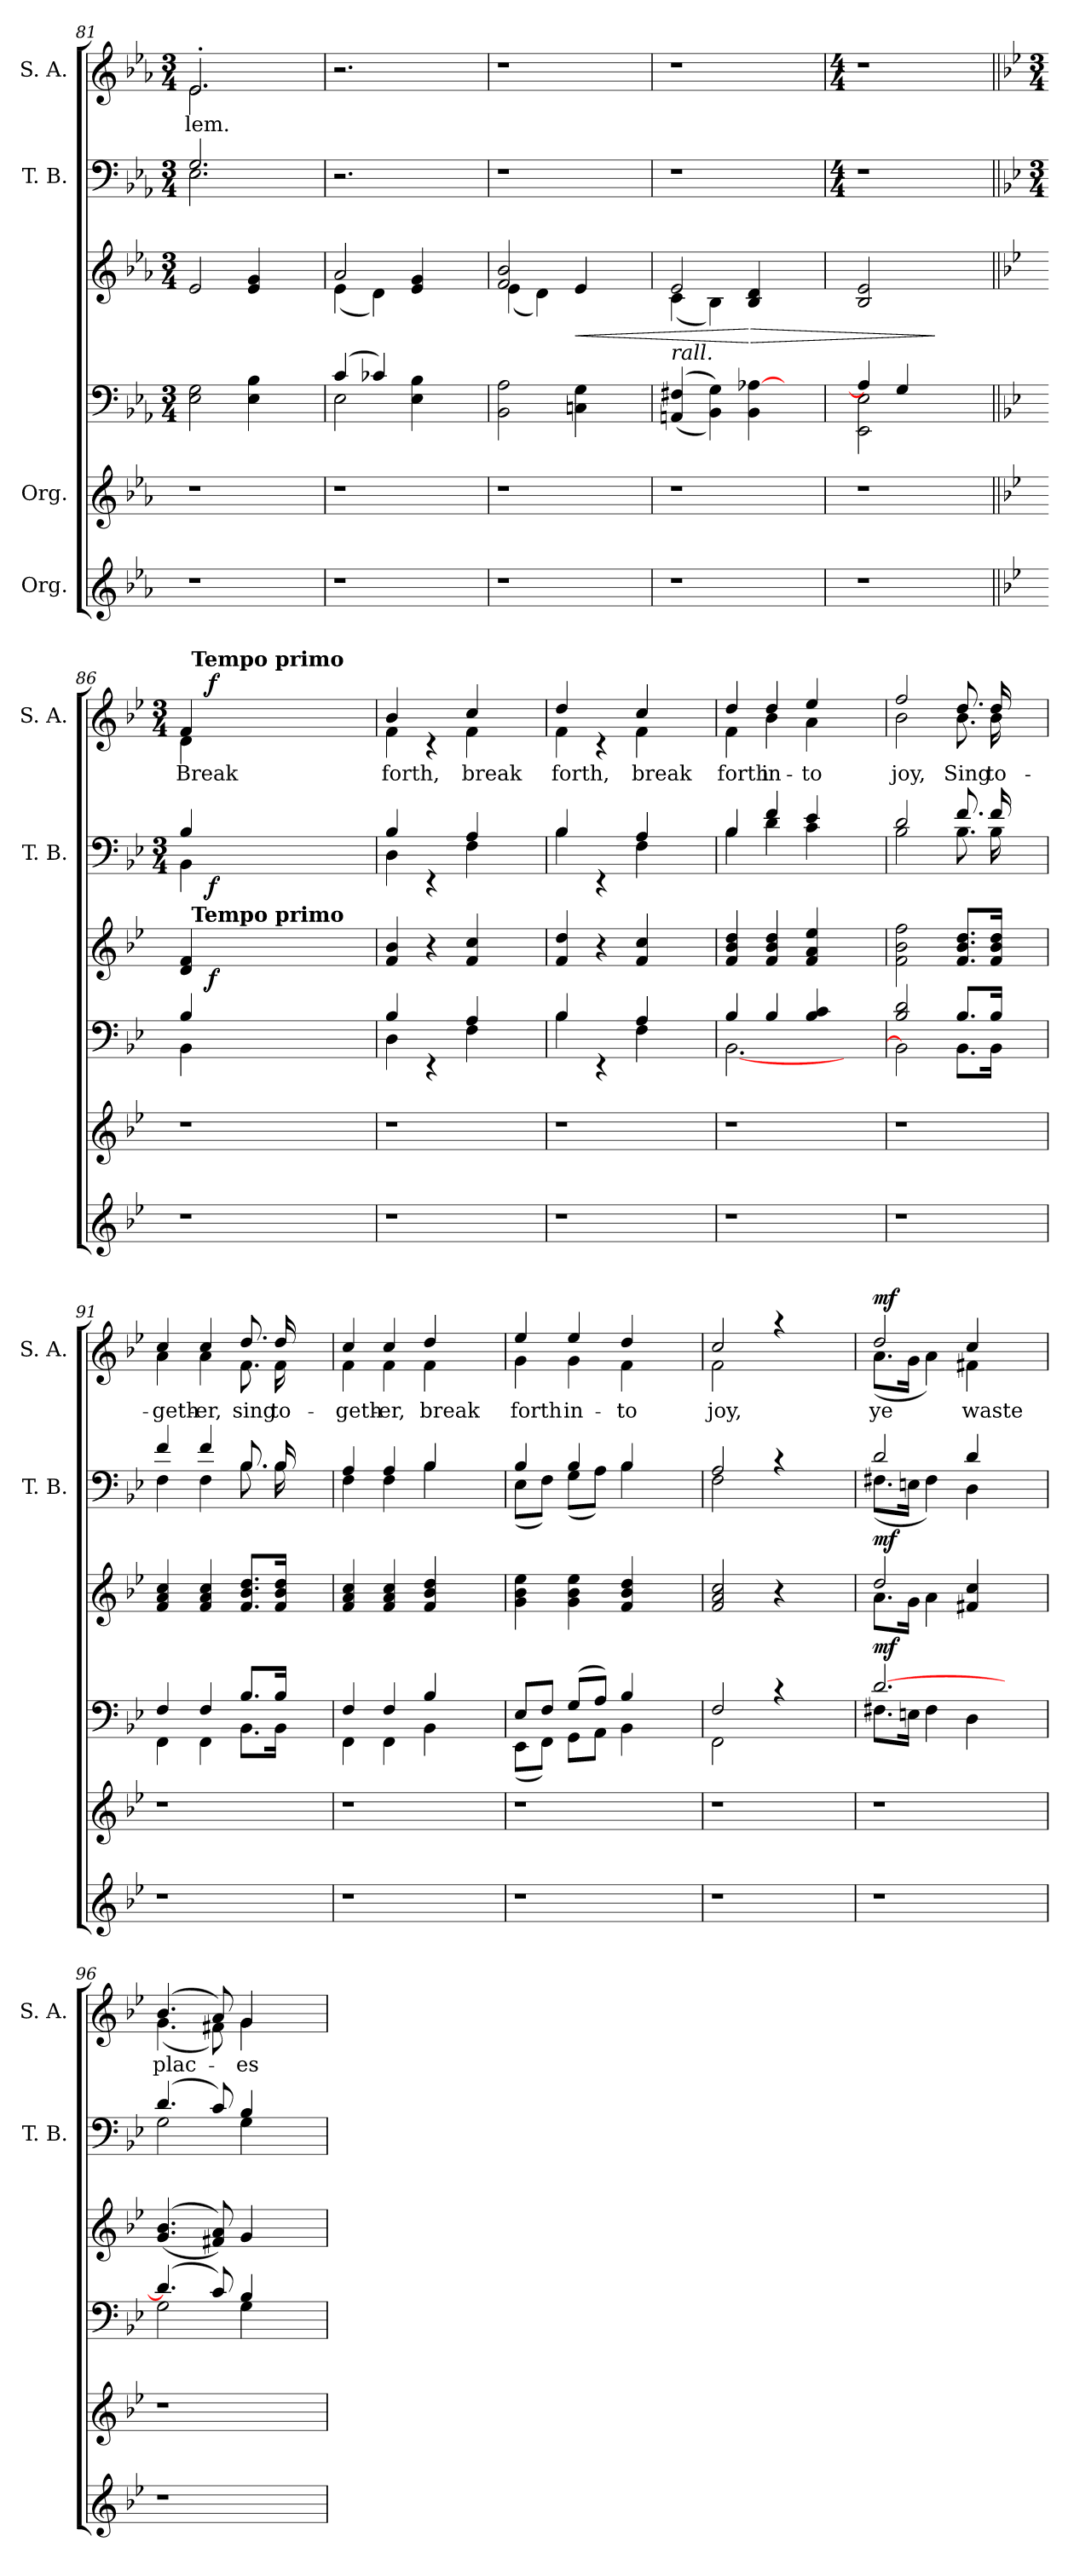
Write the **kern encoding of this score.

**kern	**kern	**kern	**dynam	**kern	**dynam	**kern	**dynam	**kern	**text	**dynam
*part6	*part5	*part4	*part4	*part3	*part3	*part2	*part2	*part1	*part1	*part1
*staff6	*staff5	*staff4	*staff4	*staff3	*staff3	*staff2	*staff2	*staff1	*staff1	*staff1
*I"Org.	*I"Org.	*	*	*	*	*I"T. B.	*	*I"S. A.	*	*
*	*	*	*	*	*	*I'T. B.	*	*I'S. A.	*	*
*clefG2	*clefG2	*clefF4	*	*clefG2	*	*clefF4	*	*clefG2	*	*
*k[b-e-a-]	*k[b-e-a-]	*k[b-e-a-]	*	*k[b-e-a-]	*	*k[b-e-a-]	*	*k[b-e-a-]	*	*
*E-:	*E-:	*E-:	*	*E-:	*	*E-:	*	*E-:	*	*
*	*	*M3/4	*	*M3/4	*	*M3/4	*	*M3/4	*	*
=81	=81	=81	=81	=81	=81	=81	=81	=81	=81	=81
*	*	*	*	*	*	*^	*	*	*	*
!	!	!	!	!	!	!	!	!	!	!LO:LY:b	!
*	*	*	*	*	*	*	*	*	*^	*	*
1r	1r	2E-\ 2G\	.	2e-/	.	2.G/	2.E-\	.	2.e-'>/	2.e-\	-lem.	.
.	.	4E-\ 4B-\	.	4e-/ 4g/	.	.	.	.	.	.	.	.
.	.	4ryy	.	4ryy	.	4ryy	4ryy	.	4ryy	4ryy	.	.
=82	=82	=82	=82	=82	=82	=82	=82	=82	=82	=82	=82	=82
*	*	*^	*	*^	*	*	*	*	*	*	*	*
!	!	!	!	!	!	!	!	!LO:N:vis=1	!	!	!LO:N:vis=1	!	!	!
*	*	*	*	*	*	*	*	*v	*v	*	*	*	*	*
*	*	*	*	*	*	*	*	*	*	*v	*v	*	*
1r	1r	(4c/	2E-\	.	2a-/	(<4e-\	.	2.r	.	2.r	.	.
.	.	4c-X/)	.	.	.	4d\)	.	.	.	.	.	.
.	.	4ryy	4E-\ 4B-\	.	4e-/ 4g/	4ryy	.	.	.	.	.	.
.	.	4ryy	4ryy	.	4ryy	4ryy	.	4ryy	.	4ryy	.	.
=83	=83	=83	=83	=83	=83	=83	=83	=83	=83	=83	=83	=83
!	!	!	!	!	!	!	!	!LO:N:vis=1	!	!LO:N:vis=1	!	!
*	*	*v	*v	*	*	*	*	*	*	*	*	*
1r	1r	2BB-\ 2A-\	.	2f/ 2b-/	(<4e-\	.	2.r	.	2.r	.	.
.	.	.	.	.	4d\)	.	.	.	.	.	.
!	!	!	!	!	!	!LO:HP:b	!	!	!	!	!
.	.	4Cn\ 4G\	.	4e-/	4ryy	<	.	.	.	.	.
.	.	4ryy	.	4ryy	4ryy	.	4ryy	.	4ryy	.	.
=84	=84	=84	=84	=84	=84	=84	=84	=84	=84	=84	=84
!	!	!LO:TX:a:i:t=rall.	!	!	!	!	!	!	!	!	!
!	!	!	!	!	!	!	!LO:N:vis=1	!	!LO:N:vis=1	!	!
1r	1r	((<4AAn/ 4F#X/	.	2e-/	(<4c\	.	2.r	.	2.r	.	.
.	.	4BB-\ 4G\))	.	.	4B-\)	.	.	.	.	.	.
!	!	!	!	!	!	!LO:HP:n=1:b	!	!	!	!	!
.	.	4BB-\ [>4A-X\	.	4B-/ 4d/	4ryy	[ >	.	.	.	.	.
.	.	4ryy	.	4ryy	4ryy	.	4ryy	.	4ryy	.	.
*	*	*	*	*v	*v	*	*	*	*	*	*
=85	=85	=85	=85	=85	=85	=85	=85	=85	=85	=85
*	*	*	*	*	*	*M4/4	*	*M4/4	*	*
*	*	*^	*	*^	*	*	*	*	*	*
!	!	!	!	!	!	!	!	!LO:N:vis=1	!	!LO:N:vis=1	!	!
*	*	*	*	*	*v	*v	*	*	*	*	*	*
1r	1r	4A-/]	2EE-\ 2E-\	.	2B-/ 2e-/	.	1r	.	1r	.	.
.	.	4G/	.	.	.	.	.	.	.	.	.
.	.	2ryy	2ryy	.	2ryy	]	.	.	.	.	.
!!LO:LB:g=z
=86||	=86||	=86||	=86||	=86||	=86||	=86||	=86||	=86||	=86||	=86||	=86||
*k[b-e-]	*k[b-e-]	*k[b-e-]	*	*	*k[b-e-]	*	*k[b-e-]	*	*k[b-e-]	*	*
*B-:	*B-:	*B-:	*	*	*B-:	*	*B-:	*	*B-:	*	*
*	*	*	*	*	*	*	*M3/4	*	*M3/4	*	*
*	*	*	*	*	*	*	*^	*	*	*	*
!	!	!	!	!	!	!	!	!	!	!	!LO:LY:b	!
*	*	*	*	*	*^	*	*	*^	*	*^	*	*
*	*	*	*	*	*	*^	*	*	*	*	*	*	*^	*	*
*	*	*	*	*	*	*	*	*	*	*	*	*	*	*	*^	*	*
1r	1r	4B-/	4BB-\	.	4d/ 4f/	16.ryy	32ryy	.	4B-/	4BB-\	16.ryy	.	4f/	4d\	16.ryy	32ryy	Break	.
!	!	!	!	!	!	!	!	!	!	!	!	!	!	!	!	!LO:TX:a:B:t=Tempo primo	!	!
!	!	!	!	!	!	!	!LO:TX:a:B:t=Tempo primo	!	!	!	!	!	!	!	!	!	!	!
.	.	.	.	.	.	.	2ryy	.	.	.	.	.	.	.	.	2ryy	.	.
!	!	!	!	!	!	!	!	!LO:DY:b	!	!	!	!LO:DY:b	!	!	!	!	!	!LO:DY:a
.	.	.	.	.	.	2ryy	.	f	.	.	2ryy	f	.	.	2ryy	.	.	f
.	.	2.ryy	2.ryy	.	2.ryy	.	.	.	2.ryy	2.ryy	.	.	2.ryy	2.ryy	.	.	.	.
.	.	.	.	.	.	.	4...ryy	.	.	.	.	.	.	.	.	4...ryy	.	.
.	.	.	.	.	.	4ryy	.	.	.	.	4ryy	.	.	.	4ryy	.	.	.
.	.	.	.	.	.	8ryy	.	.	.	.	8ryy	.	.	.	8ryy	.	.	.
.	.	.	.	.	.	32ryy	.	.	.	.	32ryy	.	.	.	32ryy	.	.	.
=87	=87	=87	=87	=87	=87	=87	=87	=87	=87	=87	=87	=87	=87	=87	=87	=87	=87	=87
!	!	!	!	!	!	!	!	!	!	!	!	!	!	!	!	!	!LO:LY:b	!
*	*	*	*	*	*v	*v	*v	*	*	*	*	*	*	*v	*v	*v	*	*
*	*	*	*	*	*	*	*	*v	*v	*	*	*	*	*
1r	1r	4B-/	4D\	.	4f/ 4b-/	.	4B-/	4D\	.	4b-/	4f\	forth,	.
.	.	4ryy	4rEE	.	4r	.	4ryy	4rEE	.	4ryy	4rc	.	.
!	!	!	!	!	!	!	!	!	!	!	!	!LO:LY:b	!
.	.	4A/	4F\	.	4f/ 4cc/	.	4A/	4F\	.	4cc/	4f\	break	.
.	.	4ryy	4ryy	.	4ryy	.	4ryy	4ryy	.	4ryy	4ryy	.	.
=88	=88	=88	=88	=88	=88	=88	=88	=88	=88	=88	=88	=88	=88
!	!	!	!	!	!	!	!	!	!	!	!	!LO:LY:b	!
1r	1r	4B-/	4B-\	.	4f/ 4dd/	.	4B-/	4B-\	.	4dd/	4f\	forth,	.
.	.	4ryy	4rEE	.	4r	.	4ryy	4rEE	.	4ryy	4rc	.	.
!	!	!	!	!	!	!	!	!	!	!	!	!LO:LY:b	!
.	.	4A/	4F\	.	4f/ 4cc/	.	4A/	4F\	.	4cc/	4f\	break	.
.	.	4ryy	4ryy	.	4ryy	.	4ryy	4ryy	.	4ryy	4ryy	.	.
=89	=89	=89	=89	=89	=89	=89	=89	=89	=89	=89	=89	=89	=89
!	!	!	!	!	!	!	!	!	!	!	!	!LO:LY:b	!
1r	1r	4B-/	[<2.BB-\	.	4f/ 4b-/ 4dd/	.	4B-/	4B-\	.	4dd/	4f\	forth	.
!	!	!	!	!	!	!	!	!	!	!	!	!LO:LY:b	!
.	.	4B-/	.	.	4f/ 4b-/ 4dd/	.	4f/	4d\	.	4dd/	4b-\	in-	.
!	!	!	!	!	!	!	!	!	!	!	!	!LO:LY:b	!
.	.	4B-/ 4c/	.	.	4f/ 4a/ 4ee-/	.	4e-/	4c\	.	4ee-/	4a\	-to	.
.	.	4ryy	4ryy	.	4ryy	.	4ryy	4ryy	.	4ryy	4ryy	.	.
=90	=90	=90	=90	=90	=90	=90	=90	=90	=90	=90	=90	=90	=90
!	!	!	!	!	!	!	!	!	!	!	!	!LO:LY:b	!
1r	1r	2B-/ 2d/	2BB-\]	.	2f\ 2b-\ 2ff\	.	2d/	2B-\	.	2ff/	2b-\	joy,	.
!	!	!	!	!	!	!	!	!	!	!	!	!LO:LY:b	!
.	.	8.B-/L	8.BB-\L	.	8.f/ 8.b-/ 8.dd/L	.	8.f/	8.B-\	.	8.dd/	8.b-\	Sing	.
!	!	!	!	!	!	!	!	!	!	!	!	!LO:LY:b	!
.	.	16B-/Jk	16BB-\Jk	.	16f/ 16b-/ 16dd/Jk	.	16f/	16B-\	.	16dd/	16b-\	to-	.
.	.	4ryy	4ryy	.	4ryy	.	4ryy	4ryy	.	4ryy	4ryy	.	.
=91	=91	=91	=91	=91	=91	=91	=91	=91	=91	=91	=91	=91	=91
!	!	!	!	!	!	!	!	!	!	!	!	!LO:LY:b	!
1r	1r	4F/	4FF\	.	4f/ 4a/ 4cc/	.	4f/	4F\	.	4cc/	4a\	-geth-	.
!	!	!	!	!	!	!	!	!	!	!	!	!LO:LY:b	!
.	.	4F/	4FF\	.	4f/ 4a/ 4cc/	.	4f/	4F\	.	4cc/	4a\	-er,	.
!	!	!	!	!	!	!	!	!	!	!	!	!LO:LY:b	!
.	.	8.B-/L	8.BB-\L	.	8.f/ 8.b-/ 8.dd/L	.	8.B-/	8.B-\	.	8.dd/	8.f\	sing	.
!	!	!	!	!	!	!	!	!	!	!	!	!LO:LY:b	!
.	.	16B-/Jk	16BB-\Jk	.	16f/ 16b-/ 16dd/Jk	.	16B-/	16B-\	.	16dd/	16f\	to-	.
.	.	4ryy	4ryy	.	4ryy	.	4ryy	4ryy	.	4ryy	4ryy	.	.
!!LO:LB:g=z	!!
=92	=92	=92	=92	=92	=92	=92	=92	=92	=92	=92	=92	=92	=92
!	!	!	!	!	!	!	!	!	!	!	!	!LO:LY:b	!
1r	1r	4F/	4FF\	.	4f/ 4a/ 4cc/	.	4A/	4F\	.	4cc/	4f\	-geth-	.
!	!	!	!	!	!	!	!	!	!	!	!	!LO:LY:b	!
.	.	4F/	4FF\	.	4f/ 4a/ 4cc/	.	4A/	4F\	.	4cc/	4f\	-er,	.
!	!	!	!	!	!	!	!	!	!	!	!	!LO:LY:b	!
.	.	4B-/	4BB-\	.	4f/ 4b-/ 4dd/	.	4B-/	4B-\	.	4dd/	4f\	break	.
.	.	4ryy	4ryy	.	4ryy	.	4ryy	4ryy	.	4ryy	4ryy	.	.
=93	=93	=93	=93	=93	=93	=93	=93	=93	=93	=93	=93	=93	=93
!	!	!	!	!	!	!	!	!	!	!	!	!LO:LY:b	!
1r	1r	8E-/L	(<8EE-\L	.	4g\ 4b-\ 4ee-\	.	4B-/	(<8E-\L	.	4ee-/	4g\	forth	.
.	.	8F/J	8FF\J)	.	.	.	.	8F\J)	.	.	.	.	.
!	!	!	!	!	!	!	!	!	!	!	!	!LO:LY:b	!
.	.	(>8G/L	8GG\L	.	4g\ 4b-\ 4ee-\	.	4B-/	(<8G\L	.	4ee-/	4g\	in-	.
.	.	8A/J)	8AA\J	.	.	.	.	8A\J)	.	.	.	.	.
!	!	!	!	!	!	!	!	!	!	!	!	!LO:LY:b	!
.	.	4B-/	4BB-\	.	4f/ 4b-/ 4dd/	.	4B-/	4B-\	.	4dd/	4f\	-to	.
.	.	4ryy	4ryy	.	4ryy	.	4ryy	4ryy	.	4ryy	4ryy	.	.
=94	=94	=94	=94	=94	=94	=94	=94	=94	=94	=94	=94	=94	=94
!	!	!	!	!	!	!	!	!	!	!	!	!LO:LY:b	!
1r	1r	2F/	2FF\	.	2f/ 2a/ 2cc/	.	2A/	2F\	.	2cc/	2f\	joy,	.
.	.	4rc	4ryy	.	4r	.	4rc	4ryy	.	4raa	4ryy	.	.
.	.	4ryy	4ryy	.	4ryy	.	4ryy	4ryy	.	4ryy	4ryy	.	.
=95	=95	=95	=95	=95	=95	=95	=95	=95	=95	=95	=95	=95	=95
*	*	*	*	*	*^	*	*	*	*	*	*	*	*
!	!	!	!	!LO:DY:a	!	!	!	!	!	!LO:DY:b	!	!	!LO:LY:b	!LO:DY:a
1r	1r	[>2.d/	8.F#X\L	mf	2dd/	8.a\L	.	2d/	(<8.F#X\L	mf	2dd/	(<8.a\L	ye	mf
.	.	.	16En\Jk	.	.	16g\Jk	.	.	16En\Jk	.	.	16g\Jk	.	.
.	.	.	4F#\	.	.	4a\	.	.	4F#\)	.	.	4a\)	.	.
!	!	!	!	!	!	!	!	!	!	!	!	!	!LO:LY:b	!
.	.	.	4D\	.	4f#X/ 4cc/	4ryy	.	4d/	4D\	.	4cc/	4f#X\	waste	.
.	.	4ryy	4ryy	.	4ryy	4ryy	.	4ryy	4ryy	.	4ryy	4ryy	.	.
=96	=96	=96	=96	=96	=96	=96	=96	=96	=96	=96	=96	=96	=96	=96
!	!	!	!	!	!	!	!	!	!	!	!	!	!LO:LY:b	!
*	*	*	*	*	*v	*v	*	*	*	*	*	*	*	*
1r	1r	(4.d/]	2G\	.	(<(4.g/ 4.b-/	.	(4.d/	2G\	.	(4.b-/	(<4.g\	plac-	.
.	.	8c/)	.	.	8f#X/ 8a/))	.	8c/)	.	.	8a/)	8f#X\)	.	.
!	!	!	!	!	!	!	!	!	!	!	!	!LO:LY:b	!
.	.	4B-/	4G\	.	4g/	.	4B-/	4G\	.	4g/	4g\	-es	.
.	.	4ryy	4ryy	.	4ryy	.	4ryy	4ryy	.	4ryy	4ryy	.	.
*	*	*	*	*	*	*	*v	*v	*	*	*	*	*
*	*	*v	*v	*	*	*	*	*	*v	*v	*	*
=	=	=	=	=	=	=	=	=	=	=
*-	*-	*-	*-	*-	*-	*-	*-	*-	*-	*-
